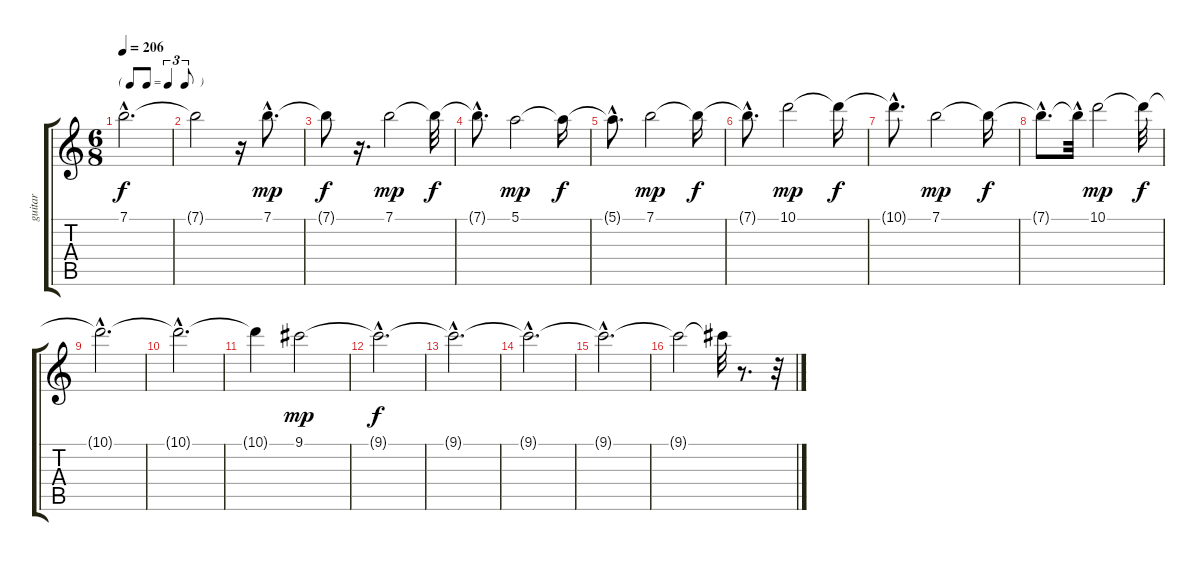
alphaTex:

\track ("guitar" "guitar") {instrument distortionguitar}
\staff {score tabs}
\tuning (E4 B3 G3 D3 A2 E2) {hide}
\ts (6 8)
\tf triplet8th
\tempo 206
\clef g2
\ks c
7.1{hac t}.2{d dy f} |
7.1{t}.2 r.16 7.1{hac}.8{d dy mp} |
7.1{t}.8{dy f} r.16{d} 7.1.2{dy mp} 7.1{t}.32{dy f} |
7.1{hac t}.8{d} 5.1.2{dy mp} 5.1{t}.16{dy f} |
5.1{hac t}.8{d} 7.1.2{dy mp} 7.1{t}.16{dy f} |
7.1{hac t}.8{d} 10.1.2{dy mp} 10.1{t}.16{dy f} |
10.1{hac t}.8{d} 7.1.2{dy mp} 7.1{t}.16{dy f} |
7.1{hac t}.8{d} 7.1{hac t}.32 10.1.2{dy mp} 10.1{t}.32{dy f} |
10.1{hac t}.2{d} |
10.1{hac t}.2{d} |
10.1{t}.4 9.1.2{dy mp} |
9.1{hac t}.2{d dy f} |
9.1{hac t}.2{d} |
9.1{hac t}.2{d} |
9.1{hac t}.2{d} |
9.1{t}.2 9.1{t}.32 r.8{d} r.32
